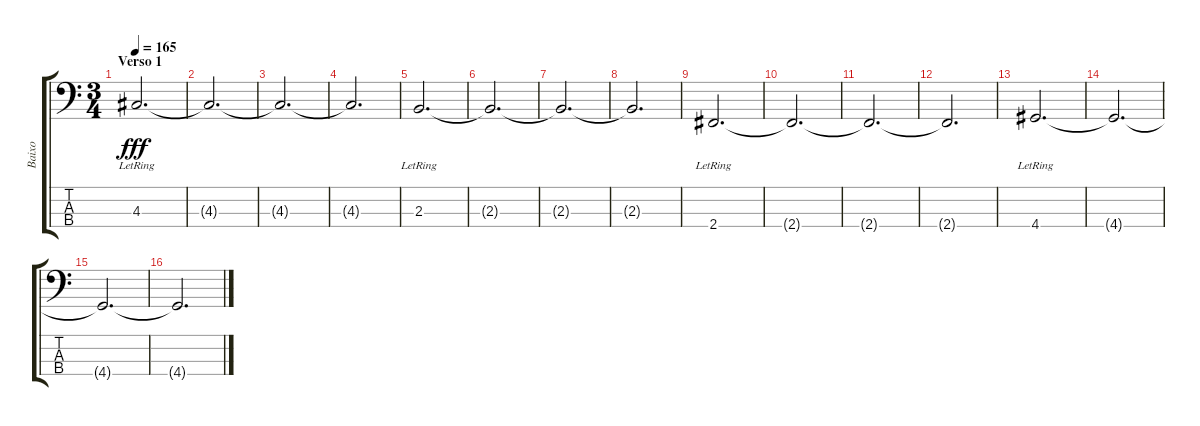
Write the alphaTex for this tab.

\track ("Baixo" "Baixo") {instrument electricbasspick}
\staff {score tabs}
\tuning (G2 D2 A1 E1) {hide}
\ts (3 4)
\section ("" "Verso 1")
\tempo 165
\clef f4
\ks c
4.3{lr}.2{d dy fff} |
4.3{t}.2{d} |
4.3{t}.2{d} |
4.3{t}.2{d} |
2.3{lr}.2{d} |
2.3{t}.2{d} |
2.3{t}.2{d} |
2.3{t}.2{d} |
2.4{lr}.2{d} |
2.4{t}.2{d} |
2.4{t}.2{d} |
2.4{t}.2{d} |
4.4{lr}.2{d} |
4.4{t}.2{d} |
4.4{t}.2{d} |
4.4{t}.2{d}
